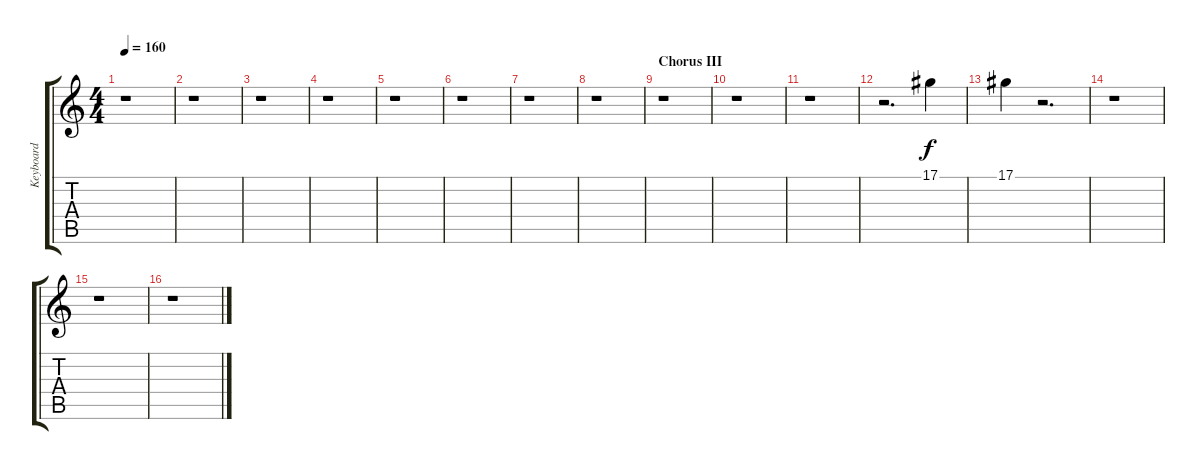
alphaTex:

\track ("Keyboard" "Keyboard") {instrument synthstrings1}
\staff {score tabs}
\tuning (Eb4 Bb3 Gb3 Db3 Ab2 Db2) {hide}
\ts (4 4)
\tempo 160
\clef g2
\ks c
r.1{dy f} |
r.1 |
r.1 |
r.1 |
r.1 |
r.1 |
r.1 |
r.1 |
\section ("" "Chorus III")
r.1 |
r.1 |
r.1 |
r.2{d} 17.1.4{instrument pad4choir} |
17.1.4{instrument pad4choir} r.2{d} |
r.1 |
r.1 |
r.1
